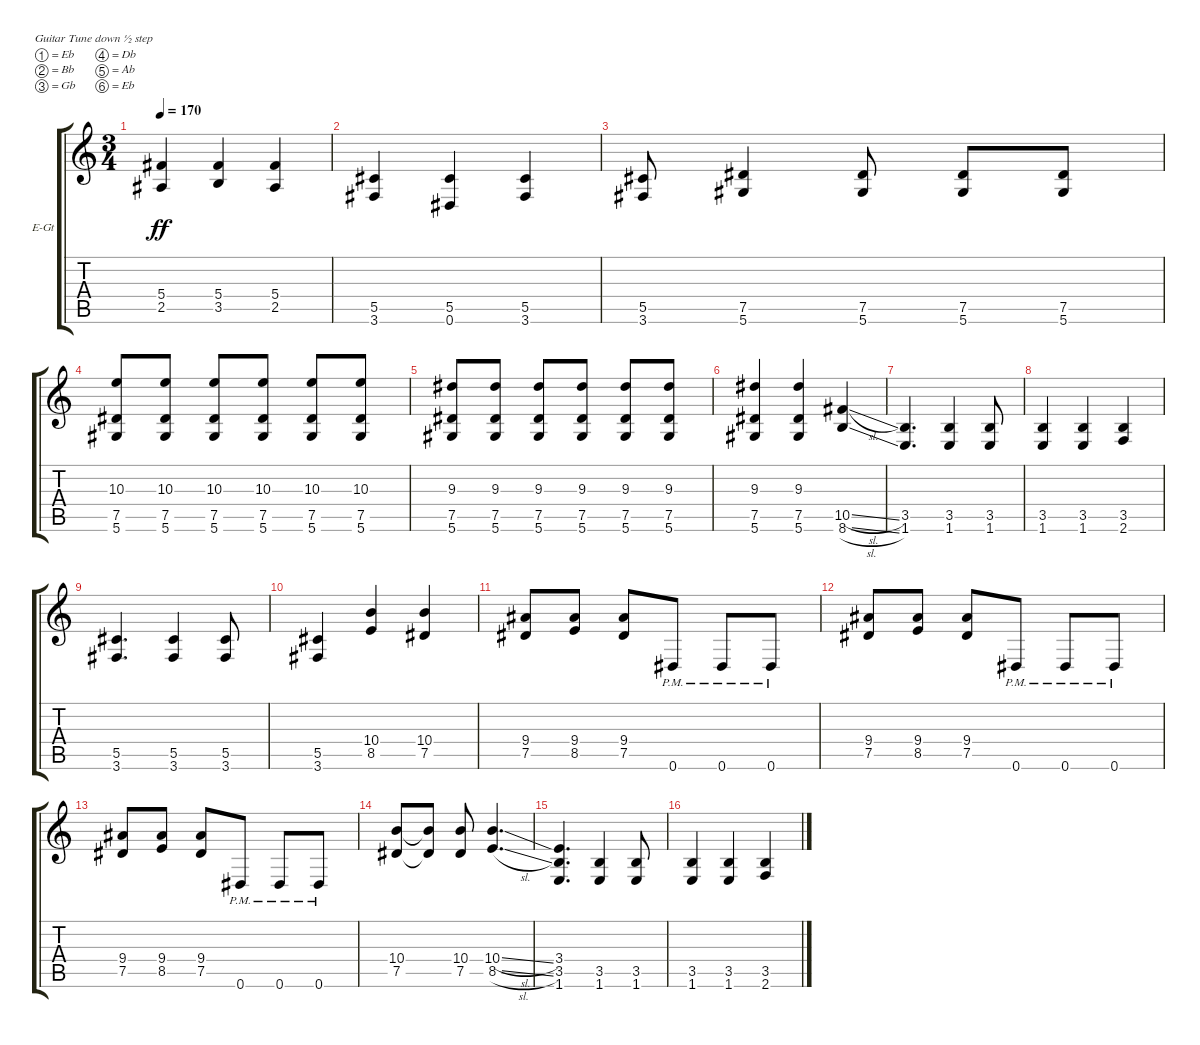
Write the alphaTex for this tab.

\bracketExtendMode groupsimilarinstruments
\firstSystemTrackNameOrientation horizontal
\otherSystemsTrackNameOrientation horizontal
\track ("B Kaleb - Rhythm" "E-Gt") {instrument distortionguitar}
\staff {score tabs}
\tuning (Eb4 Bb3 Gb3 Db3 Ab2 Eb2)
\ts (3 4)
\tempo 170
\clef g2
\scale
0.333333
\ks c
(2.5 5.4).4{dy ff} (3.5 5.4).4 (2.5 5.4).4 |
\scale
0.333333 (3.6 5.5).4 (0.6 5.5).4 (3.6 5.5).4 |
\scale
0.333333 (3.6 5.5).8 (5.6 7.5).4 (5.6 7.5).8 (5.6 7.5).8 (5.6 7.5).8 |
\scale
0.333333 (5.6 7.5 10.3).8 (5.6 7.5 10.3).8 (5.6 7.5 10.3).8 (5.6 7.5 10.3).8 (5.6 7.5 10.3).8 (5.6 7.5 10.3).8 |
\scale
0.333333 (5.6 7.5 9.3).8 (5.6 7.5 9.3).8 (5.6 7.5 9.3).8 (5.6 7.5 9.3).8 (5.6 7.5 9.3).8 (5.6 7.5 9.3).8 |
\scale
0.333333 (5.6 7.5 9.3).4 (5.6 7.5 9.3).4 (8.6{sl} 10.5{sl}).4 |
\scale
0.333333 (1.6 3.5).4{d} (1.6 3.5).4 (1.6 3.5).8 |
\scale
0.333333 (1.6 3.5).4 (1.6 3.5).4 (2.6 3.5).4 |
\scale
0.333333 (3.6 5.5).4{d} (3.6 5.5).4 (3.6 5.5).8 |
\scale
0.333333 (3.6 5.5).4 (8.5 10.4).4 (7.5 10.4).4 |
\scale
0.333333 (7.5 9.4).8 (8.5 9.4).8 (7.5 9.4).8 0.6{pm}.8 0.6{pm}.8 0.6{pm}.8 |
\scale
0.333333 (7.5 9.4).8 (8.5 9.4).8 (7.5 9.4).8 0.6{pm}.8 0.6{pm}.8 0.6{pm}.8 |
\scale
0.333333 (7.5 9.4).8 (8.5 9.4).8 (7.5 9.4).8 0.6{pm}.8 0.6{pm}.8 0.6{pm}.8 |
\scale
0.333333 (10.4 7.5).8 (10.4{t} 7.5{t}).8 (10.4 7.5).8 (10.4{sl} 8.5{sl}).4{d} |
\scale
0.333333 (1.6 3.5 3.4).4{d} (1.6 3.5).4 (1.6 3.5).8 |
\scale
0.333333 (1.6 3.5).4 (1.6 3.5).4 (2.6 3.5).4
